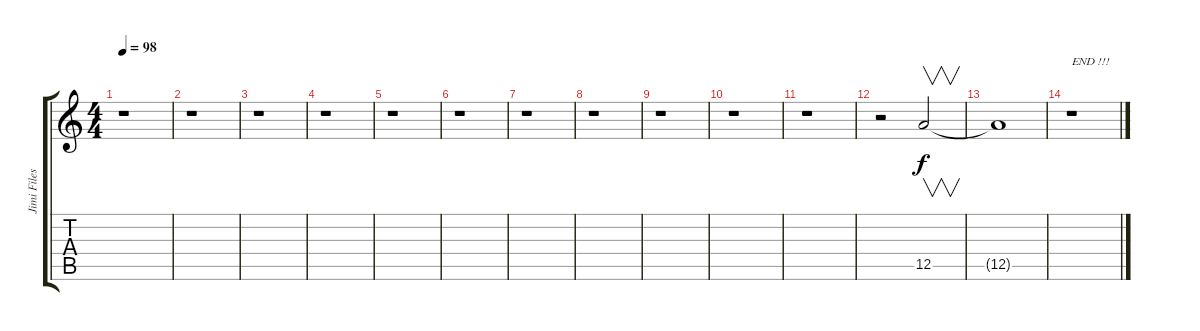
\track ("Jimi Files" "Jimi Files") {instrument distortionguitar}
\staff {score tabs}
\tuning (E4 B3 G3 D3 A2 E2) {hide}
\ts (4 4)
\tempo 98
\clef g2
\ks c
r.1{dy f} |
r.1 |
r.1 |
r.1 |
r.1 |
r.1 |
r.1 |
r.1 |
r.1 |
r.1 |
r.1 |
r.2 12.5.2{v} |
12.5{t}.1 |
r.1{txt "END !!!"}
